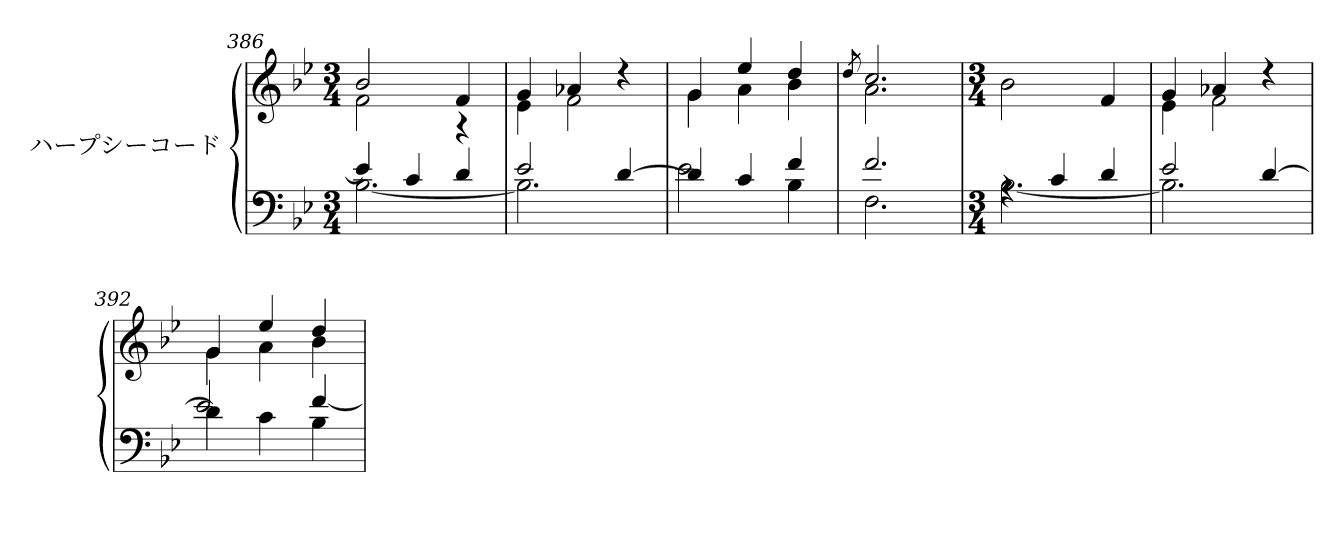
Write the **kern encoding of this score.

**kern	**kern
*part1	*part1
*staff2	*staff1
*I"ハープシーコード	*
*clefF4	*clefG2
*k[b-e-]	*k[b-e-]
*M3/4	*M3/4
=386	=386
*^	*^
4e-/]	[2.B-\	2b-/	2f\
4c/	.	.	.
4d/	.	4f/	4r
=387	=387	=387	=387
2e-/	2.B-\]	4g/	4e-\
.	.	4a-X/	2f\
[4d/	.	4r	.
=388	=388	=388	=388
4d/]	2e-\	4g/	4g\
4c/	.	4ee-/	4a\
4f/	4B-\	4dd/	4b-\
=389	=389	=389	=389
.	.	8qdd/	.
2.f/	2.F\	2.cc/	2.a\
*	*	*v	*v
=390	=390	=390
*M3/4	*	*M3/4
*	*	*^
!	!	!LO:TX:b:t=Menuet II	!
*	*	*v	*v
4rA	[2.B-\	2b-\
4c/	.	.
4d/	.	4f/
!!LO:LB:g=z
=391	=391	=391
*	*	*^
2e-/	2.B-\]	4g/	4e-\
.	.	4a-X/	2f\
[4d/	.	4r	.
=392	=392	=392	=392
4d\]	2e-/	4g/	4g\
4c\	.	4ee-/	4a\
4B-\	[4f/	4dd/	4b-\
*v	*v	*	*
*	*v	*v
=	=
*-	*-
